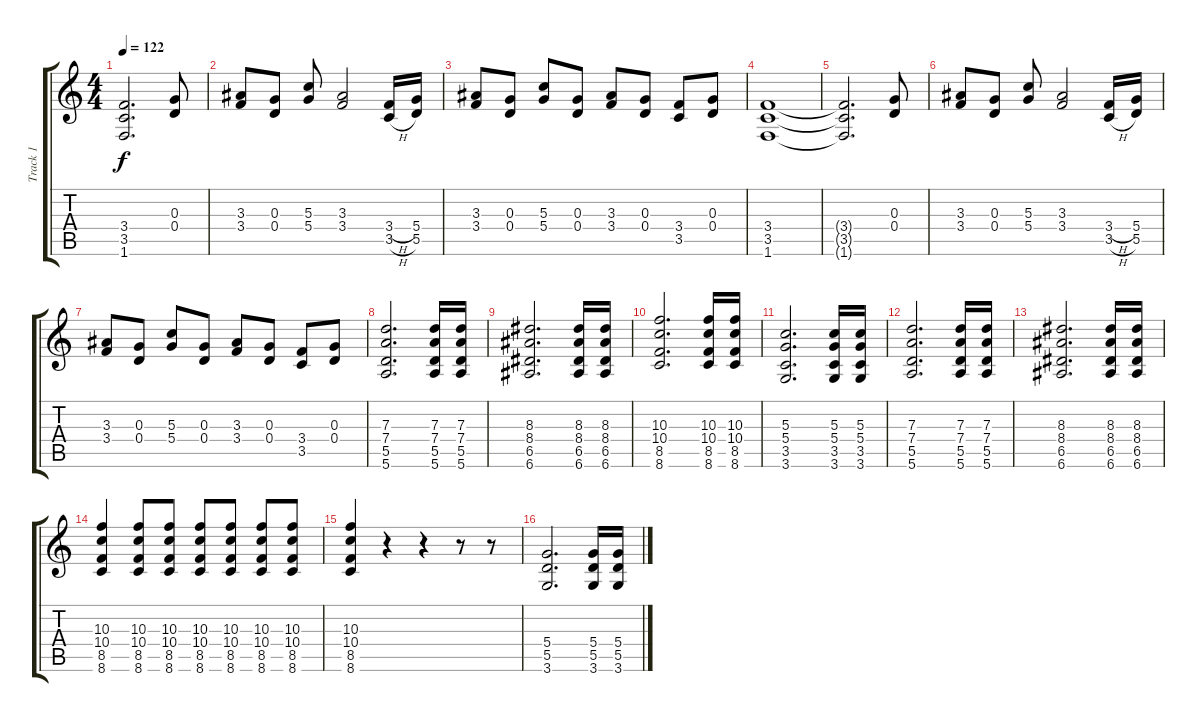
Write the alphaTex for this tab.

\track ("Track 1" "Track 1") {instrument distortionguitar}
\staff {score tabs}
\tuning (E4 B3 G3 D3 A2 E2) {hide}
\ts (4 4)
\tempo 122
\clef g2
\ks c
(3.4{t} 3.5{t} 1.6{t}).2{d dy f} (0.3 0.4).8 |
(3.3 3.4).8 (0.3 0.4).8 (5.3 5.4).8 (3.3 3.4).2 (3.4{h} 3.5{h}).16 (5.4 5.5).16 |
(3.3 3.4).8 (0.3 0.4).8 (5.3 5.4).8 (0.3 0.4).8 (3.3 3.4).8 (0.3 0.4).8 (3.4 3.5).8 (0.3 0.4).8 |
(3.4 3.5 1.6).1 |
(3.4{t} 3.5{t} 1.6{t}).2{d} (0.3 0.4).8 |
(3.3 3.4).8 (0.3 0.4).8 (5.3 5.4).8 (3.3 3.4).2 (3.4{h} 3.5{h}).16 (5.4 5.5).16 |
(3.3 3.4).8 (0.3 0.4).8 (5.3 5.4).8 (0.3 0.4).8 (3.3 3.4).8 (0.3 0.4).8 (3.4 3.5).8 (0.3 0.4).8 |
(7.3 7.4 5.5 5.6).2{d} (7.3 7.4 5.5 5.6).16 (7.3 7.4 5.5 5.6).16 |
(8.3 8.4 6.5 6.6).2{d} (8.3 8.4 6.5 6.6).16 (8.3 8.4 6.5 6.6).16 |
(10.3 10.4 8.5 8.6).2{d} (10.3 10.4 8.5 8.6).16 (10.3 10.4 8.5 8.6).16 |
(5.3 5.4 3.5 3.6).2{d} (5.3 5.4 3.5 3.6).16 (5.3 5.4 3.5 3.6).16 |
(7.3 7.4 5.5 5.6).2{d} (7.3 7.4 5.5 5.6).16 (7.3 7.4 5.5 5.6).16 |
(8.3 8.4 6.5 6.6).2{d} (8.3 8.4 6.5 6.6).16 (8.3 8.4 6.5 6.6).16 |
(10.3 10.4 8.5 8.6).4 (10.3 10.4 8.5 8.6).8 (10.3 10.4 8.5 8.6).8 (10.3 10.4 8.5 8.6).8 (10.3 10.4 8.5 8.6).8 (10.3 10.4 8.5 8.6).8 (10.3 10.4 8.5 8.6).8 |
(10.3 10.4 8.5 8.6).4 r.4 r.4 r.8 r.8 |
(5.4 5.5 3.6).2{d} (5.4 5.5 3.6).16 (5.4 5.5 3.6).16
